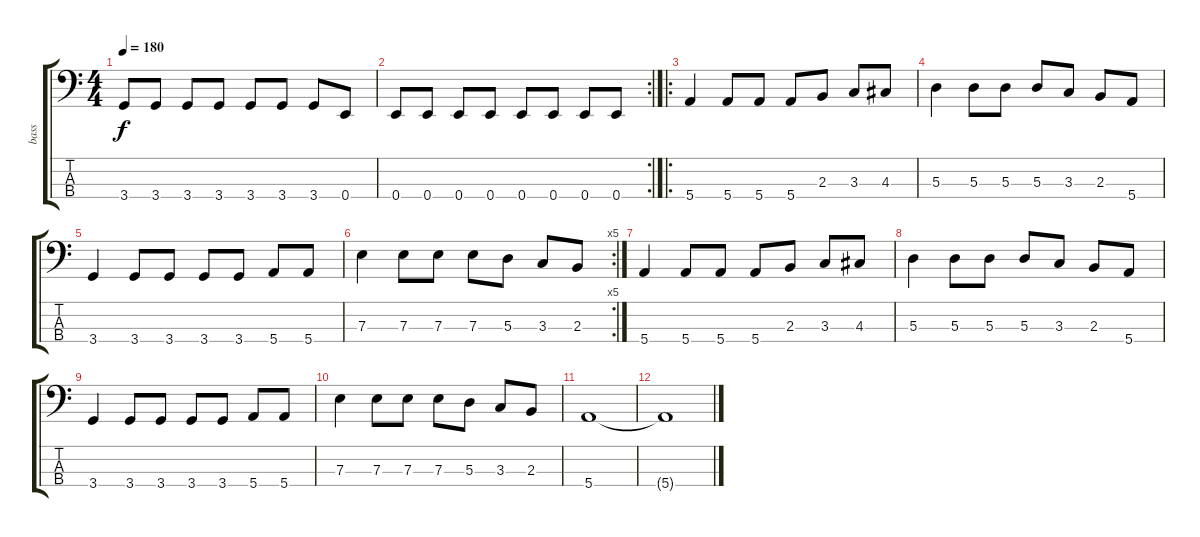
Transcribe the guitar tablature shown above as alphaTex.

\track ("bass" "bass") {instrument electricbasspick}
\staff {score tabs}
\tuning (G2 D2 A1 E1) {hide}
\ts (4 4)
\tempo 180
\clef f4
\ks c
3.4.8{dy f} 3.4.8 3.4.8 3.4.8 3.4.8 3.4.8 3.4.8 0.4.8 |
\rc 2
0.4.8 0.4.8 0.4.8 0.4.8 0.4.8 0.4.8 0.4.8 0.4.8 |
\ro
5.4.4 5.4.8 5.4.8 5.4.8 2.3.8 3.3.8 4.3.8 |
5.3.4 5.3.8 5.3.8 5.3.8 3.3.8 2.3.8 5.4.8 |
3.4.4 3.4.8 3.4.8 3.4.8 3.4.8 5.4.8 5.4.8 |
\rc 5
7.3.4 7.3.8 7.3.8 7.3.8 5.3.8 3.3.8 2.3.8 |
5.4.4 5.4.8 5.4.8 5.4.8 2.3.8 3.3.8 4.3.8 |
5.3.4 5.3.8 5.3.8 5.3.8 3.3.8 2.3.8 5.4.8 |
3.4.4 3.4.8 3.4.8 3.4.8 3.4.8 5.4.8 5.4.8 |
7.3.4 7.3.8 7.3.8 7.3.8 5.3.8 3.3.8 2.3.8 |
5.4.1 |
5.4{t}.1
